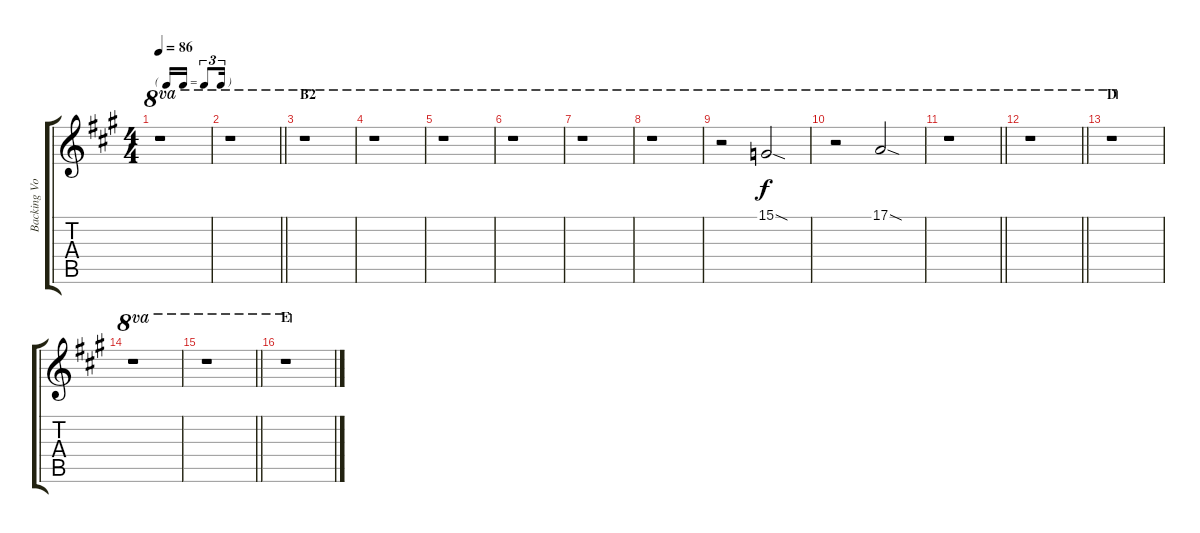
\track ("Backing Vocals" "Backing Vo") {instrument choiraahs}
\staff {score tabs}
\tuning (E4 B3 G3 D3 A2 E2) {hide}
\ts (4 4)
\tf triplet16th
\tempo 86
\clef g2
\ks a
r.1{ot 8va dy f} |
\barLineRight lightlight
r.1{ot 8va} |
\section ("" "B2")
r.1{ot 8va} |
r.1{ot 8va} |
r.1{ot 8va} |
r.1{ot 8va} |
r.1{ot 8va} |
r.1{ot 8va} |
r.2{ot 8va} 15.1{sod}.2{ot 8va} |
r.2{ot 8va} 17.1{sod}.2{ot 8va} |
\barLineRight lightlight
r.1{ot 8va} |
\barLineRight lightlight
r.1{ot 8va} |
\section ("" "D")
r.1{ot 8va} |
r.1{ot 8va} |
\barLineRight lightlight
r.1{ot 8va} |
\section ("" "E")
r.1{ot 8va}
